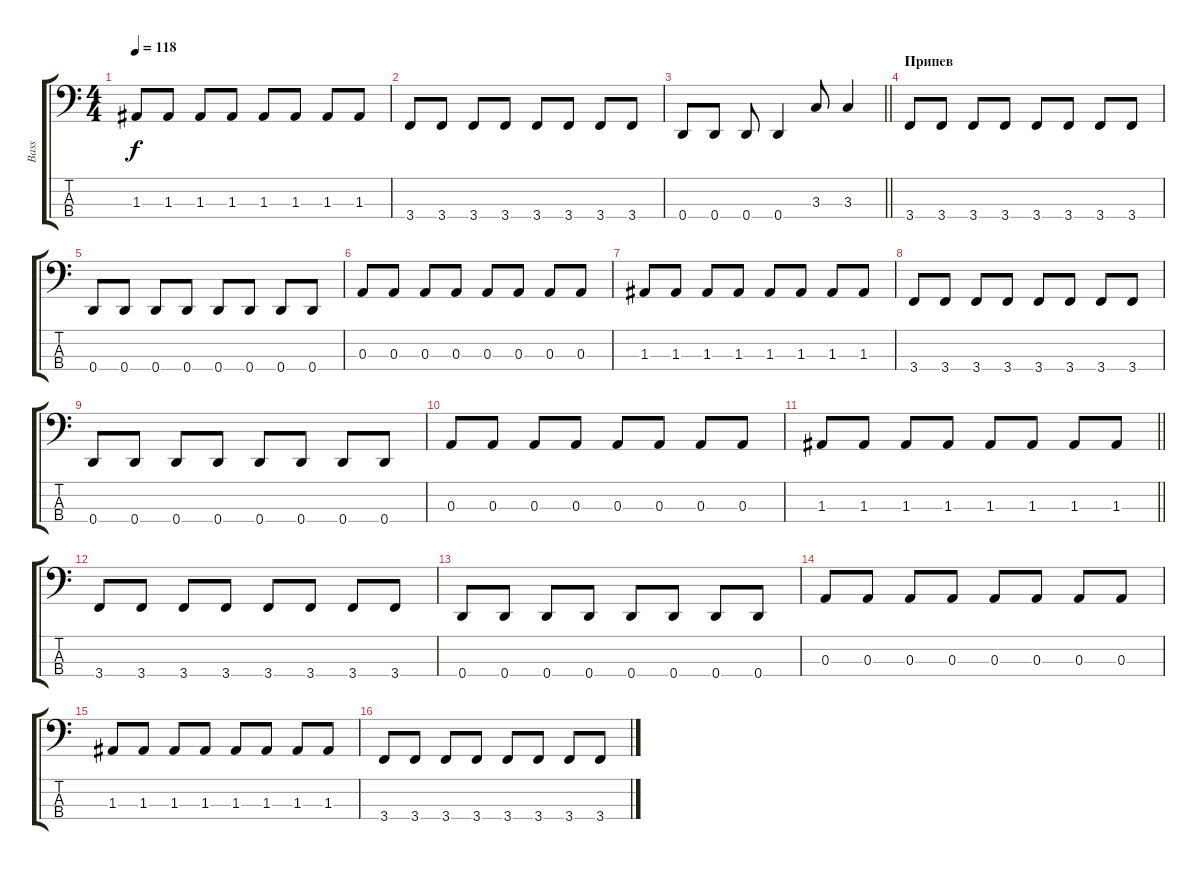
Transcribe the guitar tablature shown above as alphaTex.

\track ("Bass" "Bass") {instrument electricbassfinger}
\staff {score tabs}
\tuning (G2 D2 A1 D1) {hide}
\ts (4 4)
\tempo 118
\clef f4
\ks c
1.3.8{dy f} 1.3.8 1.3.8 1.3.8 1.3.8 1.3.8 1.3.8 1.3.8 |
3.4.8 3.4.8 3.4.8 3.4.8 3.4.8 3.4.8 3.4.8 3.4.8 |
\barLineRight lightlight
0.4.8 0.4.8 0.4.8 0.4.4 3.3.8 3.3.4 |
\section ("" "Припев")
3.4.8 3.4.8 3.4.8 3.4.8 3.4.8 3.4.8 3.4.8 3.4.8 |
0.4.8 0.4.8 0.4.8 0.4.8 0.4.8 0.4.8 0.4.8 0.4.8 |
0.3.8 0.3.8 0.3.8 0.3.8 0.3.8 0.3.8 0.3.8 0.3.8 |
1.3.8 1.3.8 1.3.8 1.3.8 1.3.8 1.3.8 1.3.8 1.3.8 |
3.4.8 3.4.8 3.4.8 3.4.8 3.4.8 3.4.8 3.4.8 3.4.8 |
0.4.8 0.4.8 0.4.8 0.4.8 0.4.8 0.4.8 0.4.8 0.4.8 |
0.3.8 0.3.8 0.3.8 0.3.8 0.3.8 0.3.8 0.3.8 0.3.8 |
\barLineRight lightlight
1.3.8 1.3.8 1.3.8 1.3.8 1.3.8 1.3.8 1.3.8 1.3.8 |
\section ("" "")
3.4.8 3.4.8 3.4.8 3.4.8 3.4.8 3.4.8 3.4.8 3.4.8 |
0.4.8 0.4.8 0.4.8 0.4.8 0.4.8 0.4.8 0.4.8 0.4.8 |
0.3.8 0.3.8 0.3.8 0.3.8 0.3.8 0.3.8 0.3.8 0.3.8 |
1.3.8 1.3.8 1.3.8 1.3.8 1.3.8 1.3.8 1.3.8 1.3.8 |
3.4.8 3.4.8 3.4.8 3.4.8 3.4.8 3.4.8 3.4.8 3.4.8
